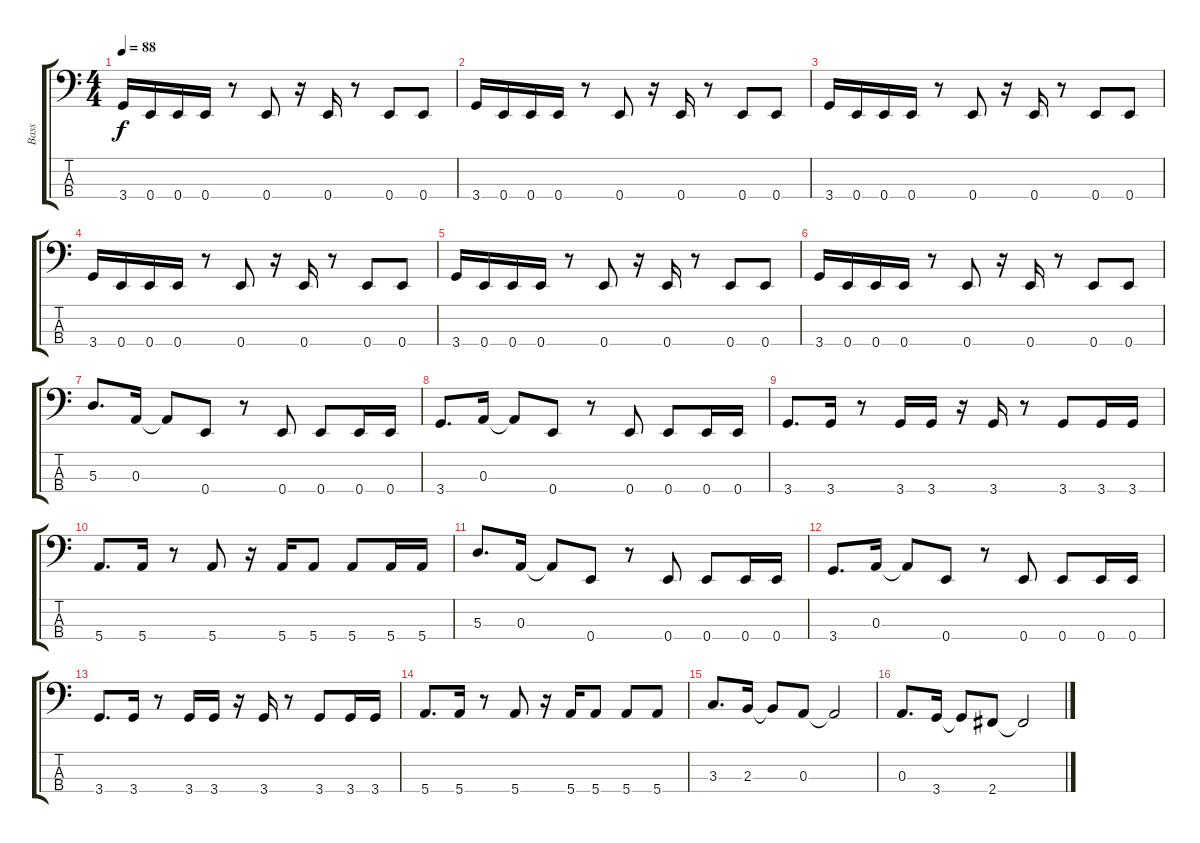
\track ("Bass" "Bass") {instrument electricbassfinger}
\staff {score tabs}
\tuning (G2 D2 A1 E1) {hide}
\ts (4 4)
\tempo 88
\clef f4
\ks c
3.4.16{dy f} 0.4.16 0.4.16 0.4.16 r.8 0.4.8 r.16 0.4.16 r.8 0.4.8 0.4.8 |
3.4.16 0.4.16 0.4.16 0.4.16 r.8 0.4.8 r.16 0.4.16 r.8 0.4.8 0.4.8 |
3.4.16 0.4.16 0.4.16 0.4.16 r.8 0.4.8 r.16 0.4.16 r.8 0.4.8 0.4.8 |
3.4.16 0.4.16 0.4.16 0.4.16 r.8 0.4.8 r.16 0.4.16 r.8 0.4.8 0.4.8 |
3.4.16 0.4.16 0.4.16 0.4.16 r.8 0.4.8 r.16 0.4.16 r.8 0.4.8 0.4.8 |
3.4.16 0.4.16 0.4.16 0.4.16 r.8 0.4.8 r.16 0.4.16 r.8 0.4.8 0.4.8 |
5.3.8{d} 0.3.16 0.3{t}.8 0.4.8 r.8 0.4.8 0.4.8 0.4.16 0.4.16 |
3.4.8{d} 0.3.16 0.3{t}.8 0.4.8 r.8 0.4.8 0.4.8 0.4.16 0.4.16 |
3.4.8{d} 3.4.16 r.8 3.4.16 3.4.16 r.16 3.4.16 r.8 3.4.8 3.4.16 3.4.16 |
5.4.8{d} 5.4.16 r.8 5.4.8 r.16 5.4.16 5.4.8 5.4.8 5.4.16 5.4.16 |
5.3.8{d} 0.3.16 0.3{t}.8 0.4.8 r.8 0.4.8 0.4.8 0.4.16 0.4.16 |
3.4.8{d} 0.3.16 0.3{t}.8 0.4.8 r.8 0.4.8 0.4.8 0.4.16 0.4.16 |
3.4.8{d} 3.4.16 r.8 3.4.16 3.4.16 r.16 3.4.16 r.8 3.4.8 3.4.16 3.4.16 |
5.4.8{d} 5.4.16 r.8 5.4.8 r.16 5.4.16 5.4.8 5.4.8 5.4.8 |
3.3.8{d} 2.3.16 2.3{t}.8 0.3.8 0.3{t}.2 |
0.3.8{d} 3.4.16 3.4{t}.8 2.4.8 2.4{t}.2
